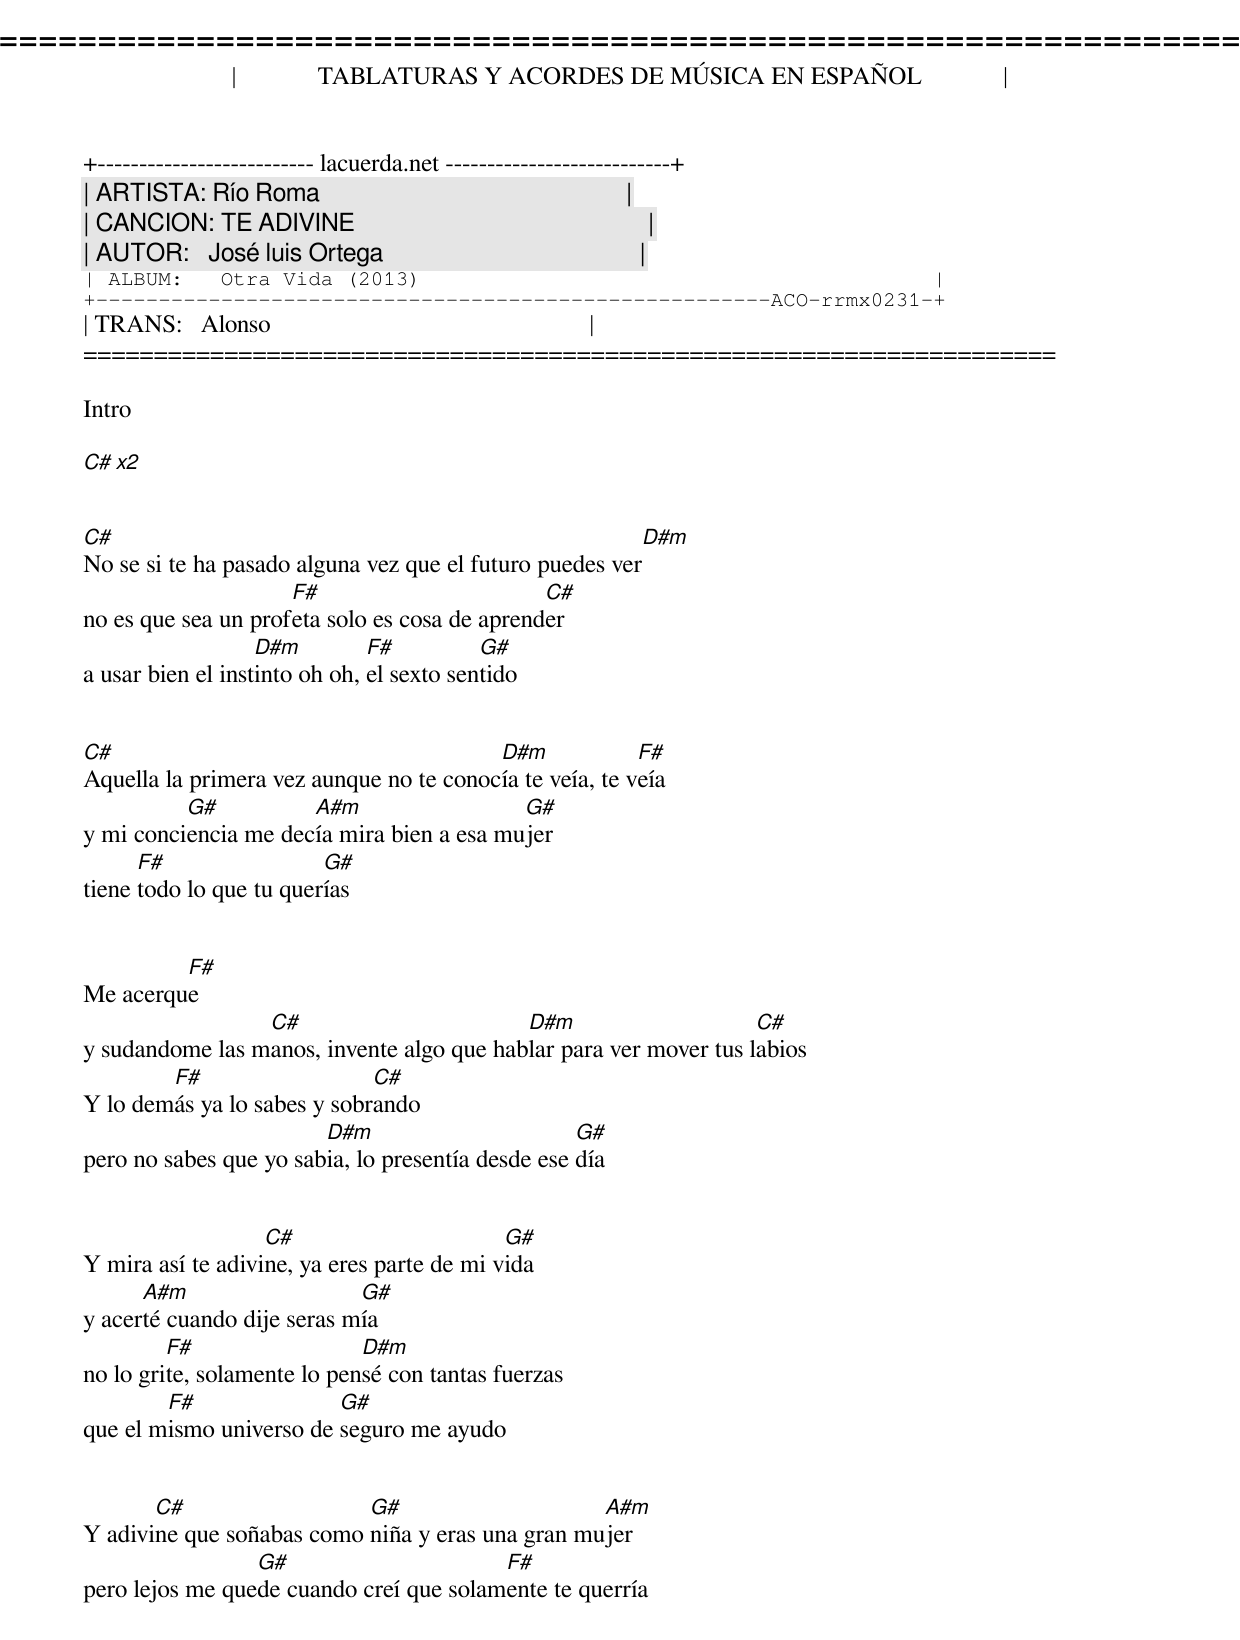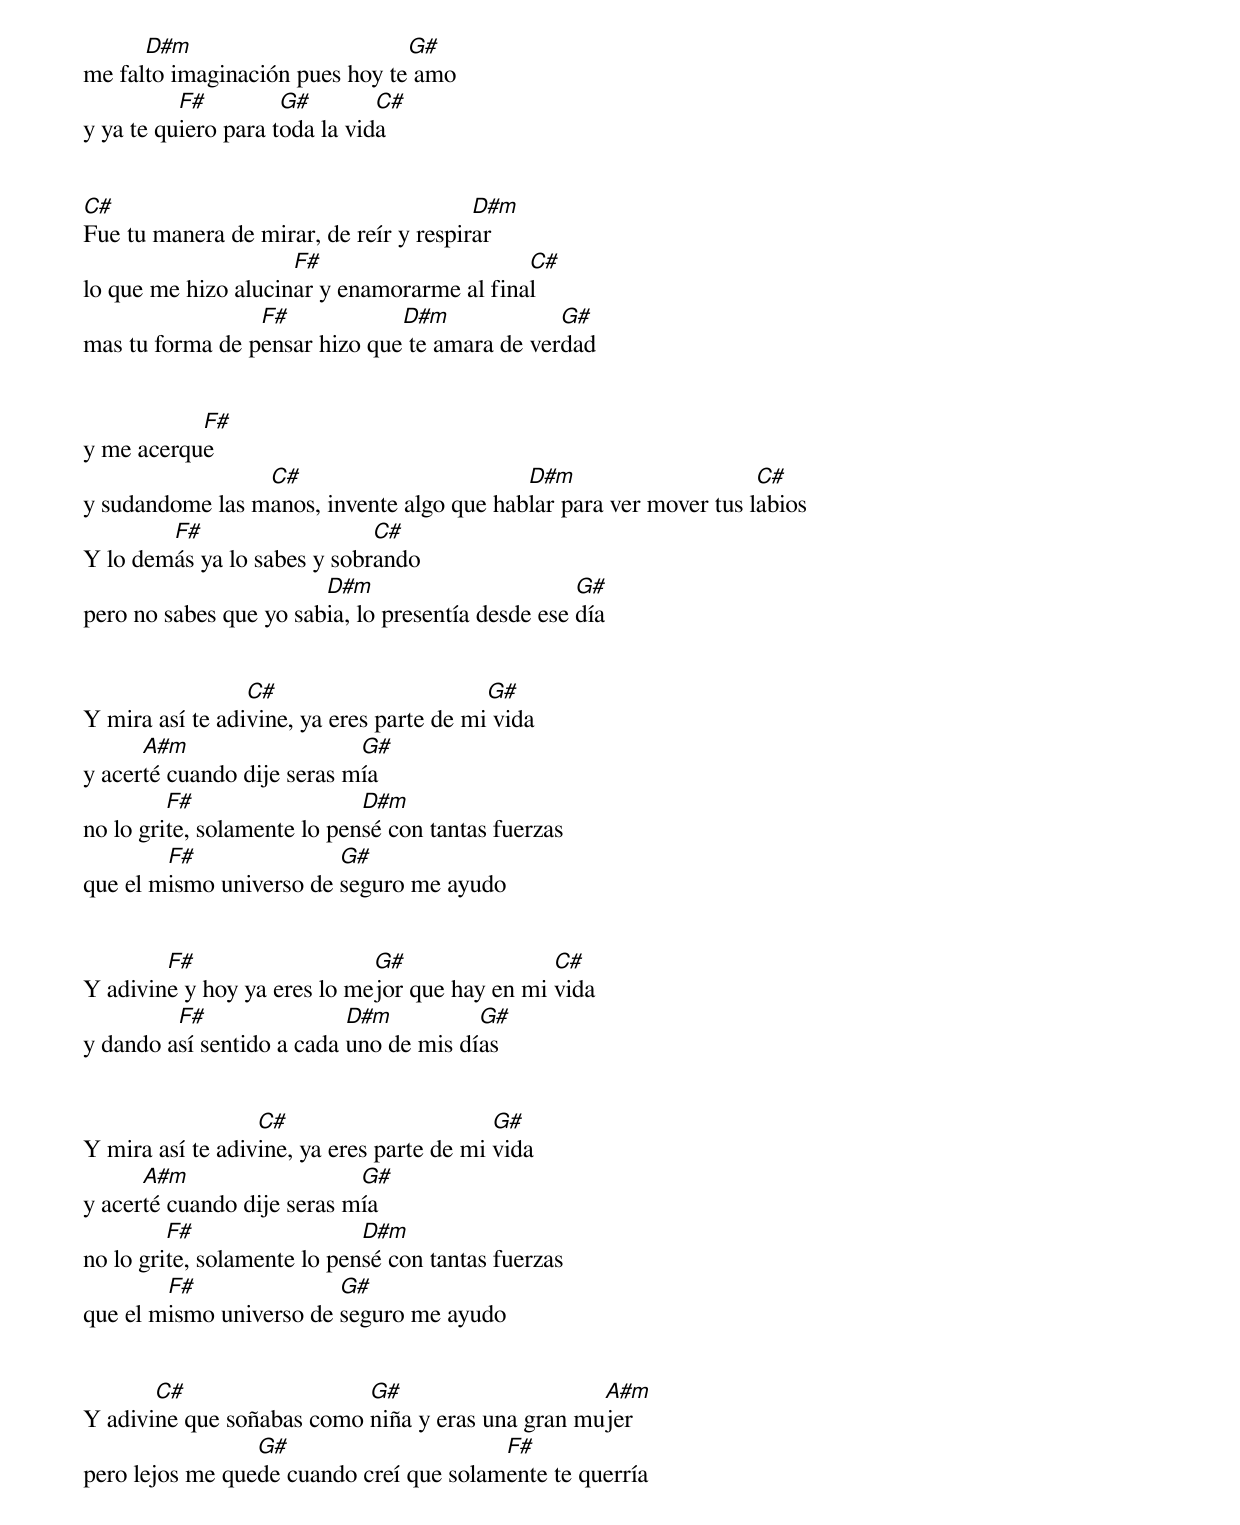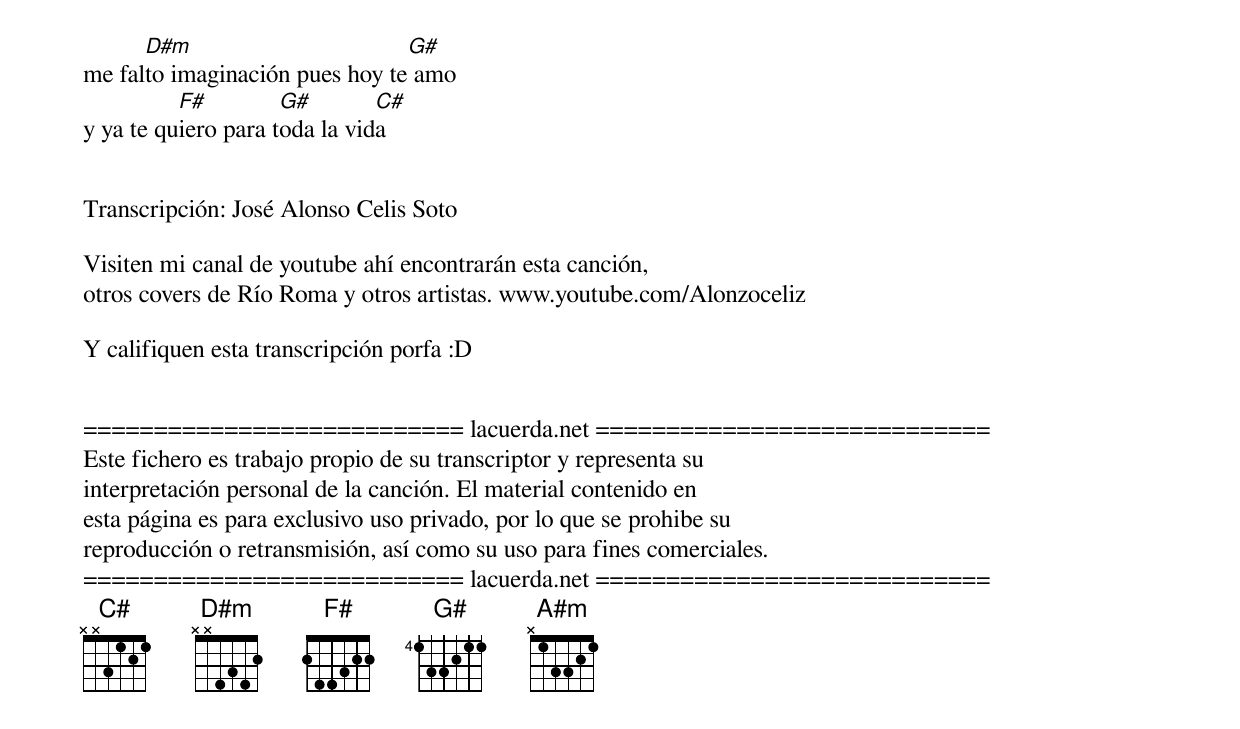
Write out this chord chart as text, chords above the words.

=====================================================================
|             TABLATURAS Y ACORDES DE MÚSICA EN ESPAÑOL             |
+-------------------------- lacuerda.net ---------------------------+
| ARTISTA: Río Roma                                                 |
| CANCION: TE ADIVINE                                               |
| AUTOR:   José luis Ortega                                         |
| ALBUM:   Otra Vida (2013)                                         |
+------------------------------------------------------ACO-rrmx0231-+
| TRANS:   Alonso                                                   |
=====================================================================

Intro

C# x2


C#                                                       D#m
No se si te ha pasado alguna vez que el futuro puedes ver
                     F#                        C#
no es que sea un profeta solo es cosa de aprender
                   D#m         F#          G#
a usar bien el instinto oh oh, el sexto sentido


C#                                       D#m             F#
Aquella la primera vez aunque no te conocía te veía, te veía
          G#          A#m                  G#
y mi conciencia me decía mira bien a esa mujer
      F#                 G#
tiene todo lo que tu querías


         F#
Me acerque
                 C#                        D#m                     C#
y sudandome las manos, invente algo que hablar para ver mover tus labios
        F#                   C#
Y lo demás ya lo sabes y sobrando
                        D#m                        G#
pero no sabes que yo sabia, lo presentía desde ese día


                   C#                       G#
Y mira así te adivine, ya eres parte de mi vida
      A#m                   G#
y acerté cuando dije seras mía
         F#                  D#m
no lo grite, solamente lo pensé con tantas fuerzas
        F#               G#
que el mismo universo de seguro me ayudo


       C#                  G#                     A#m
Y adivine que soñabas como niña y eras una gran mujer
                 G#                      F#
pero lejos me quede cuando creí que solamente te querría
      D#m                       G#
me falto imaginación pues hoy te amo
          F#         G#        C#
y ya te quiero para toda la vida


C#                                      D#m
Fue tu manera de mirar, de reír y respirar
                     F#                     C#
lo que me hizo alucinar y enamorarme al final
                 F#            D#m             G#
mas tu forma de pensar hizo que te amara de verdad


           F#
y me acerque
                 C#                        D#m                     C#
y sudandome las manos, invente algo que hablar para ver mover tus labios
        F#                   C#
Y lo demás ya lo sabes y sobrando
                        D#m                        G#
pero no sabes que yo sabia, lo presentía desde ese día


                 C#                       G#
Y mira así te adivine, ya eres parte de mi vida
      A#m                   G#
y acerté cuando dije seras mía
         F#                  D#m
no lo grite, solamente lo pensé con tantas fuerzas
        F#               G#
que el mismo universo de seguro me ayudo


        F#                   G#                C#
Y adivine y hoy ya eres lo mejor que hay en mi vida
         F#                D#m          G#
y dando así sentido a cada uno de mis días


                  C#                       G#
Y mira así te adivine, ya eres parte de mi vida
      A#m                   G#
y acerté cuando dije seras mía
         F#                  D#m
no lo grite, solamente lo pensé con tantas fuerzas
        F#               G#
que el mismo universo de seguro me ayudo


       C#                  G#                     A#m
Y adivine que soñabas como niña y eras una gran mujer
                 G#                      F#
pero lejos me quede cuando creí que solamente te querría
      D#m                       G#
me falto imaginación pues hoy te amo
          F#         G#        C#
y ya te quiero para toda la vida


Transcripción: José Alonso Celis Soto

Visiten mi canal de youtube ahí encontrarán esta canción,
otros covers de Río Roma y otros artistas. www.youtube.com/Alonzoceliz

Y califiquen esta transcripción porfa :D


=========================== lacuerda.net ============================
Este fichero es trabajo propio de su transcriptor y representa su
interpretación personal de la canción. El material contenido en
esta página es para exclusivo uso privado, por lo que se prohibe su
reproducción o retransmisión, así como su uso para fines comerciales.
=========================== lacuerda.net ============================
